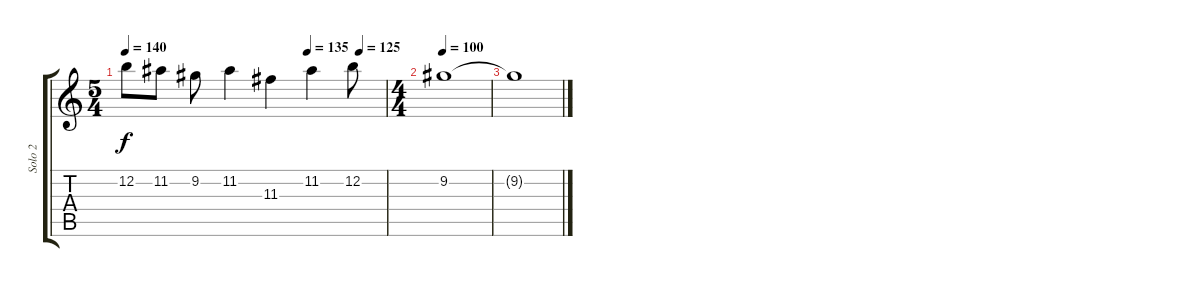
\track ("Solo 2" "Solo 2") {instrument overdrivenguitar}
\staff {score tabs}
\tuning (E4 B3 G3 D3 A2 E2) {hide}
\ts (5 4)
\tempo 140
\tempo (135 0.7)
\tempo (125 0.9)
\clef g2
\ks c
12.2.8{dy f} 11.2.8 9.2.8 11.2.4 11.3.4 11.2.4 12.2.8 |
\ts (4 4)
\tempo 100
9.2.1 |
9.2{t}.1
